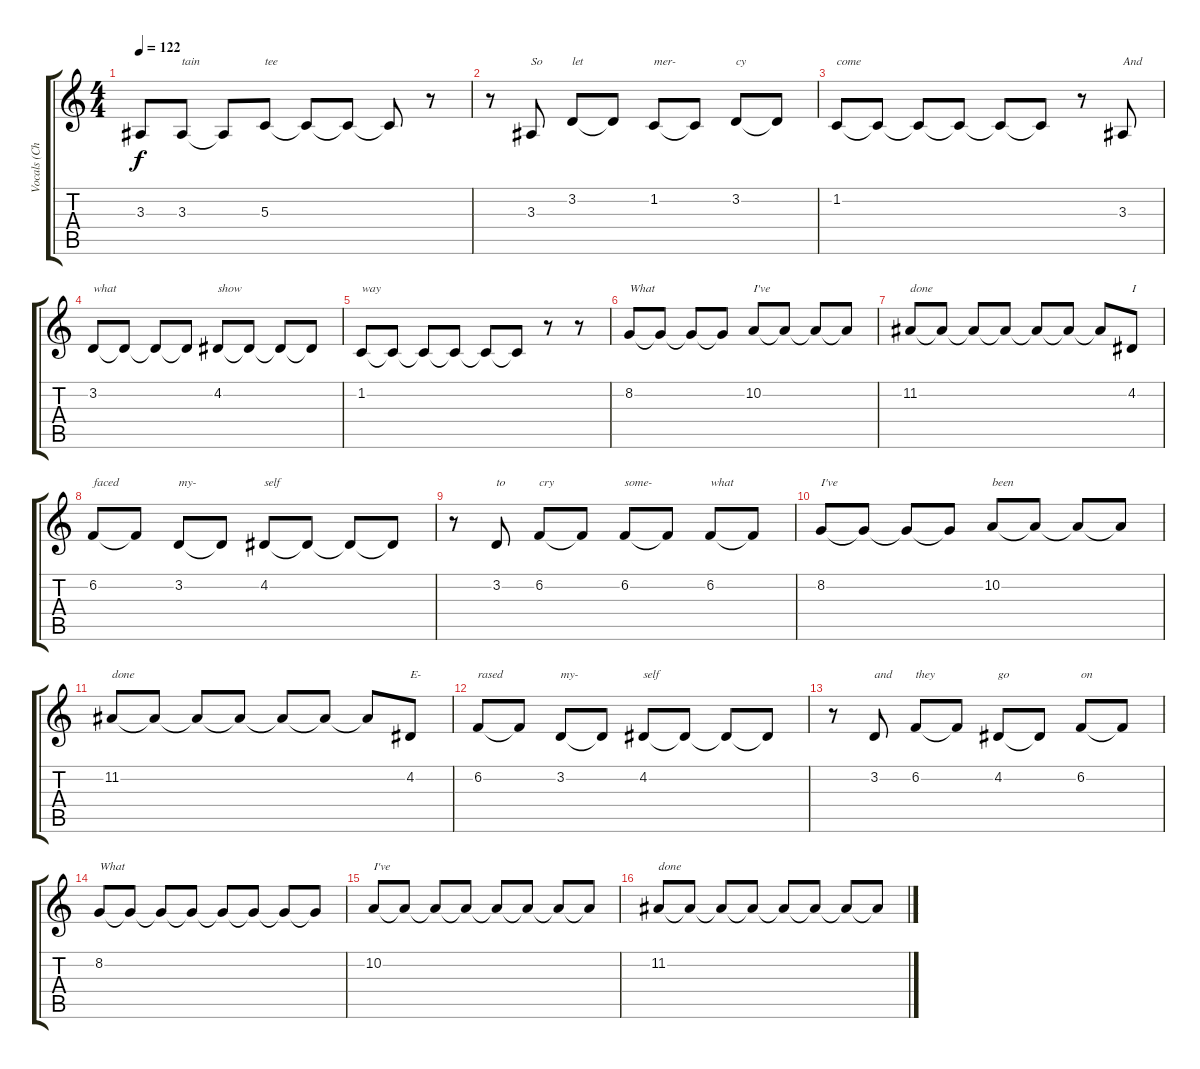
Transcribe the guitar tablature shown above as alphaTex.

\track ("Vocals (Chester)" "Vocals (Ch") {instrument oboe}
\staff {score tabs}
\tuning (E4 B3 G3 D3 A2 E2) {hide}
\ts (4 4)
\tempo 122
\clef g2
\ks c
3.3{t}.8{dy f} 3.3.8{txt "tain"} 3.3{t}.8 5.3.8{txt "tee"} 5.3{t}.8 5.3{t}.8 5.3{t}.8 r.8 |
r.8 3.3.8{txt "So"} 3.2.8{txt "let"} 3.2{t}.8 1.2.8{txt "mer-"} 1.2{t}.8 3.2.8{txt "cy"} 3.2{t}.8 |
1.2.8{txt "come"} 1.2{t}.8 1.2{t}.8 1.2{t}.8 1.2{t}.8 1.2{t}.8 r.8 3.3.8{txt "And"} |
3.2.8{txt "what"} 3.2{t}.8 3.2{t}.8 3.2{t}.8 4.2.8{txt "show"} 4.2{t}.8 4.2{t}.8 4.2{t}.8 |
1.2.8{txt "way"} 1.2{t}.8 1.2{t}.8 1.2{t}.8 1.2{t}.8 1.2{t}.8 r.8 r.8 |
8.2.8{txt "What"} 8.2{t}.8 8.2{t}.8 8.2{t}.8 10.2.8{txt "I've"} 10.2{t}.8 10.2{t}.8 10.2{t}.8 |
11.2.8{txt "done"} 11.2{t}.8 11.2{t}.8 11.2{t}.8 11.2{t}.8 11.2{t}.8 11.2{t}.8 4.2.8{txt "I"} |
6.2.8{txt "faced"} 6.2{t}.8 3.2.8{txt "my-"} 3.2{t}.8 4.2.8{txt "self"} 4.2{t}.8 4.2{t}.8 4.2{t}.8 |
r.8 3.2.8{txt "to"} 6.2.8{txt "cry"} 6.2{t}.8 6.2.8{txt "some-"} 6.2{t}.8 6.2.8{txt "what"} 6.2{t}.8 |
8.2.8{txt "I've"} 8.2{t}.8 8.2{t}.8 8.2{t}.8 10.2.8{txt "been"} 10.2{t}.8 10.2{t}.8 10.2{t}.8 |
11.2.8{txt "done"} 11.2{t}.8 11.2{t}.8 11.2{t}.8 11.2{t}.8 11.2{t}.8 11.2{t}.8 4.2.8{txt "E-"} |
6.2.8{txt "rased"} 6.2{t}.8 3.2.8{txt "my-"} 3.2{t}.8 4.2.8{txt "self"} 4.2{t}.8 4.2{t}.8 4.2{t}.8 |
r.8 3.2.8{txt "and"} 6.2.8{txt "they"} 6.2{t}.8 4.2.8{txt "go"} 4.2{t}.8 6.2.8{txt "on"} 6.2{t}.8 |
8.2.8{txt "What"} 8.2{t}.8 8.2{t}.8 8.2{t}.8 8.2{t}.8 8.2{t}.8 8.2{t}.8 8.2{t}.8 |
10.2.8{txt "I've"} 10.2{t}.8 10.2{t}.8 10.2{t}.8 10.2{t}.8 10.2{t}.8 10.2{t}.8 10.2{t}.8 |
11.2.8{txt "done"} 11.2{t}.8 11.2{t}.8 11.2{t}.8 11.2{t}.8 11.2{t}.8 11.2{t}.8 11.2{t}.8
